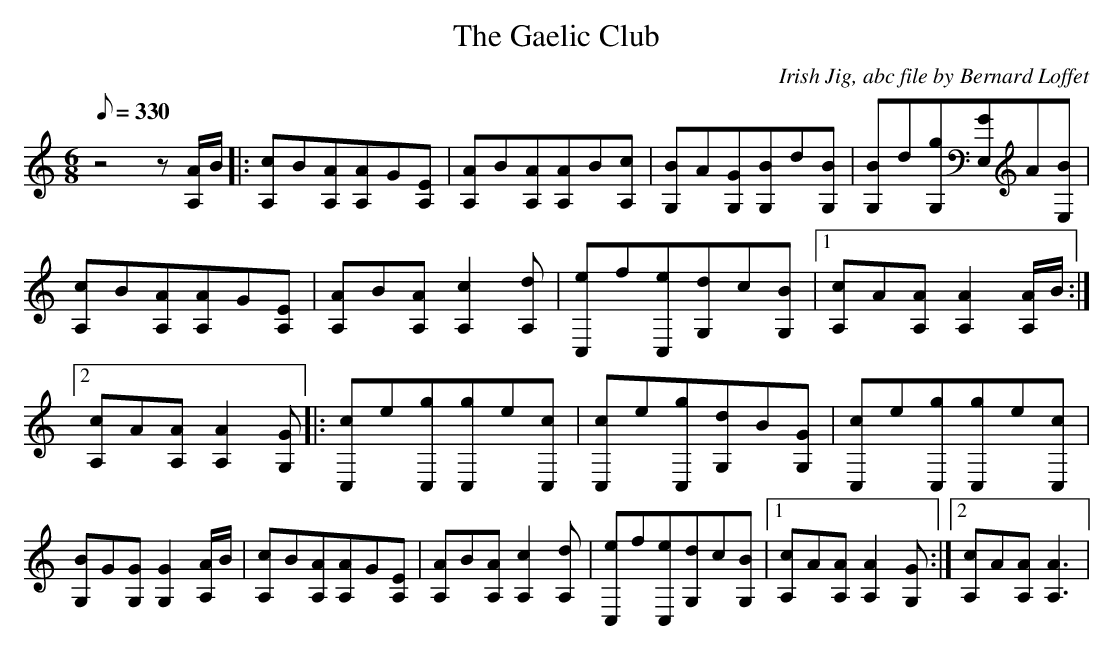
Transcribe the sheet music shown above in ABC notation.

X:1
T:The Gaelic Club
C:Irish Jig, abc file by Bernard Loffet
L:1/8
Q:330
M:6/8
K:C
z4z[A/A,/]B/|:[cA,]B[AA,][AA,]G[EA,]|[AA,]B[AA,][AA,]B[cA,]|[BG,]A[GG,][BG,]d[BG,]|[BG,]d[gG,][GE,]A[BE,]|[cA,]B[AA,][AA,]G[EA,]|[AA,]B[AA,][c2A,2][dA,]| \
[eC,]f[eC,][dG,]c[BG,]|1[cA,]A[AA,][A2A,2][A/A,/]B/:|2[cA,]A[AA,][A2A,2][GG,]|:[cC,]e[gC,][gC,]e[cC,]|[cC,]e[gC,][dG,]B[GG,]|[cC,]e[gC,][gC,]e[cC,]|[BG,]G[GG,][G2G,2][A/A,/]B/| \
[cA,]B[AA,][AA,]G[EA,]|[AA,]B[AA,][c2A,2][dA,]|[eC,]f[eC,][dG,]c[BG,]|1[cA,]A[AA,][A2A,2][GG,]:|2[cA,]A[AA,][A3A,3]| \
